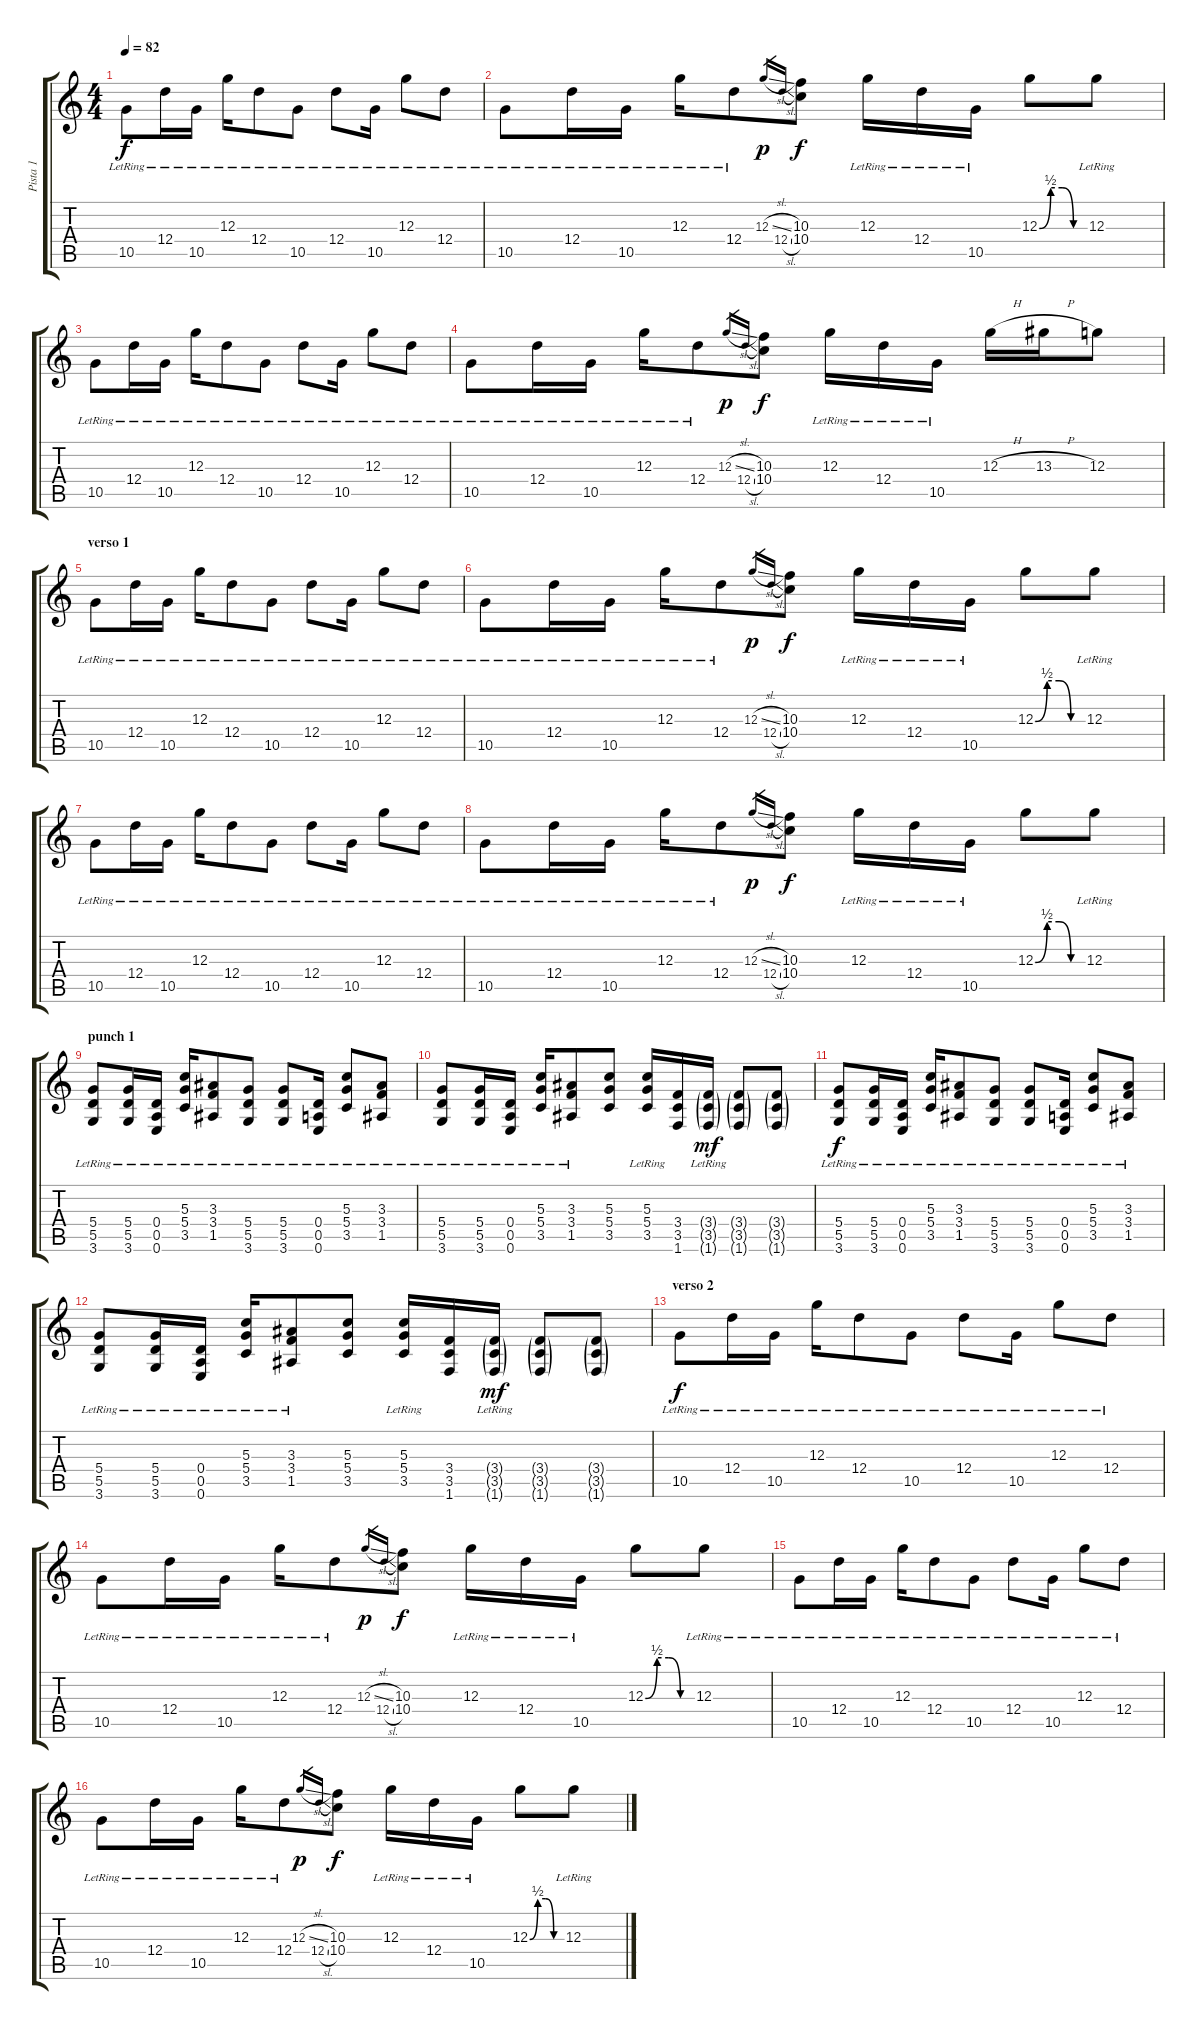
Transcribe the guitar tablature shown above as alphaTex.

\track ("Pista 1" "Pista 1") {instrument electricguitarclean}
\staff {score tabs}
\tuning (E4 B3 G3 D3 A2 E2) {hide}
\ts (4 4)
\tempo 82
\clef g2
\ks c
10.5{lr}.8{dy f instrument electricguitarclean} 12.4{lr}.16 10.5{lr}.16 12.3{lr}.16 12.4{lr}.8 10.5{lr}.8 12.4{lr}.8 10.5{lr}.16 12.3{lr}.8 12.4{lr}.8 |
10.5{lr}.8 12.4{lr}.16 10.5{lr}.16 12.3{lr}.16 12.4{lr}.8 12.3{sl}.16{gr dy p} 12.4{sl}.16{gr} (10.3 10.4).8{dy f} 12.3{lr}.16 12.4{lr}.16 10.5{lr}.16 12.3{be (custom 0 0 15 2 30 2 45 0 60 0)}.8 12.3{lr}.8 |
10.5{lr}.8 12.4{lr}.16 10.5{lr}.16 12.3{lr}.16 12.4{lr}.8 10.5{lr}.8 12.4{lr}.8 10.5{lr}.16 12.3{lr}.8 12.4{lr}.8 |
10.5{lr}.8 12.4{lr}.16 10.5{lr}.16 12.3{lr}.16 12.4{lr}.8 12.3{sl}.16{gr dy p} 12.4{sl}.16{gr} (10.3 10.4).8{dy f} 12.3{lr}.16 12.4{lr}.16 10.5{lr}.16 12.3{h}.16 13.3{h}.16 12.3.8 |
\section ("" "verso 1")
10.5{lr}.8 12.4{lr}.16 10.5{lr}.16 12.3{lr}.16 12.4{lr}.8 10.5{lr}.8 12.4{lr}.8 10.5{lr}.16 12.3{lr}.8 12.4{lr}.8 |
10.5{lr}.8 12.4{lr}.16 10.5{lr}.16 12.3{lr}.16 12.4{lr}.8 12.3{sl}.16{gr dy p} 12.4{sl}.16{gr} (10.3 10.4).8{dy f} 12.3{lr}.16 12.4{lr}.16 10.5{lr}.16 12.3{be (custom 0 0 15 2 30 2 45 0 60 0)}.8 12.3{lr}.8 |
10.5{lr}.8 12.4{lr}.16 10.5{lr}.16 12.3{lr}.16 12.4{lr}.8 10.5{lr}.8 12.4{lr}.8 10.5{lr}.16 12.3{lr}.8 12.4{lr}.8 |
10.5{lr}.8 12.4{lr}.16 10.5{lr}.16 12.3{lr}.16 12.4{lr}.8 12.3{sl}.16{gr dy p} 12.4{sl}.16{gr} (10.3 10.4).8{dy f} 12.3{lr}.16 12.4{lr}.16 10.5{lr}.16 12.3{be (custom 0 0 15 2 30 2 45 0 60 0)}.8 12.3{lr}.8 |
\section ("" "punch 1")
(5.4 5.5{lr} 3.6).8{volume 12 instrument distortionguitar} (5.4{lr} 5.5 3.6).16 (0.4 0.5{lr} 0.6).16 (5.3{lr} 5.4 3.5).16 (3.3 3.4{lr} 1.5).8 (5.4 5.5{lr} 3.6).8 (5.4{lr} 5.5 3.6).8 (0.4 0.5{lr} 0.6).16 (5.3{lr} 5.4 3.5).8 (3.3 3.4{lr} 1.5).8 |
(5.4 5.5{lr} 3.6).8 (5.4{lr} 5.5 3.6).16 (0.4 0.5{lr} 0.6).16 (5.3{lr} 5.4 3.5).16 (3.3 3.4{lr} 1.5).8 (5.3 5.4 3.5).8 (5.3{lr} 5.4 3.5).16 (3.4 3.5 1.6).16 (3.4{g} 3.5{g lr} 1.6{g}).16{dy mf} (3.4{g} 3.5{g} 1.6{g}).8 (3.4{g} 3.5{g} 1.6{g}).8 |
(5.4 5.5{lr} 3.6).8{dy f} (5.4{lr} 5.5 3.6).16 (0.4 0.5{lr} 0.6).16 (5.3{lr} 5.4 3.5).16 (3.3 3.4{lr} 1.5).8 (5.4 5.5{lr} 3.6).8 (5.4{lr} 5.5 3.6).8 (0.4 0.5{lr} 0.6).16 (5.3{lr} 5.4 3.5).8 (3.3 3.4{lr} 1.5).8 |
(5.4 5.5{lr} 3.6).8 (5.4{lr} 5.5 3.6).16 (0.4 0.5{lr} 0.6).16 (5.3{lr} 5.4 3.5).16 (3.3 3.4{lr} 1.5).8 (5.3 5.4 3.5).8 (5.3{lr} 5.4 3.5).16 (3.4 3.5 1.6).16 (3.4{g} 3.5{g lr} 1.6{g}).16{dy mf} (3.4{g} 3.5{g} 1.6{g}).8 (3.4{g} 3.5{g} 1.6{g}).8 |
\section ("" "verso 2")
10.5{lr}.8{dy f volume 6} 12.4{lr}.16 10.5{lr}.16 12.3{lr}.16 12.4{lr}.8 10.5{lr}.8 12.4{lr}.8 10.5{lr}.16 12.3{lr}.8 12.4{lr}.8 |
10.5{lr}.8 12.4{lr}.16 10.5{lr}.16 12.3{lr}.16 12.4{lr}.8 12.3{sl}.16{gr dy p} 12.4{sl}.16{gr} (10.3 10.4).8{dy f} 12.3{lr}.16 12.4{lr}.16 10.5{lr}.16 12.3{be (custom 0 0 15 2 30 2 45 0 60 0)}.8 12.3{lr}.8 |
10.5{lr}.8 12.4{lr}.16 10.5{lr}.16 12.3{lr}.16 12.4{lr}.8 10.5{lr}.8 12.4{lr}.8 10.5{lr}.16 12.3{lr}.8 12.4{lr}.8 |
10.5{lr}.8 12.4{lr}.16 10.5{lr}.16 12.3{lr}.16 12.4{lr}.8 12.3{sl}.16{gr dy p} 12.4{sl}.16{gr} (10.3 10.4).8{dy f} 12.3{lr}.16 12.4{lr}.16 10.5{lr}.16 12.3{be (custom 0 0 15 2 30 2 45 0 60 0)}.8 12.3{lr}.8
